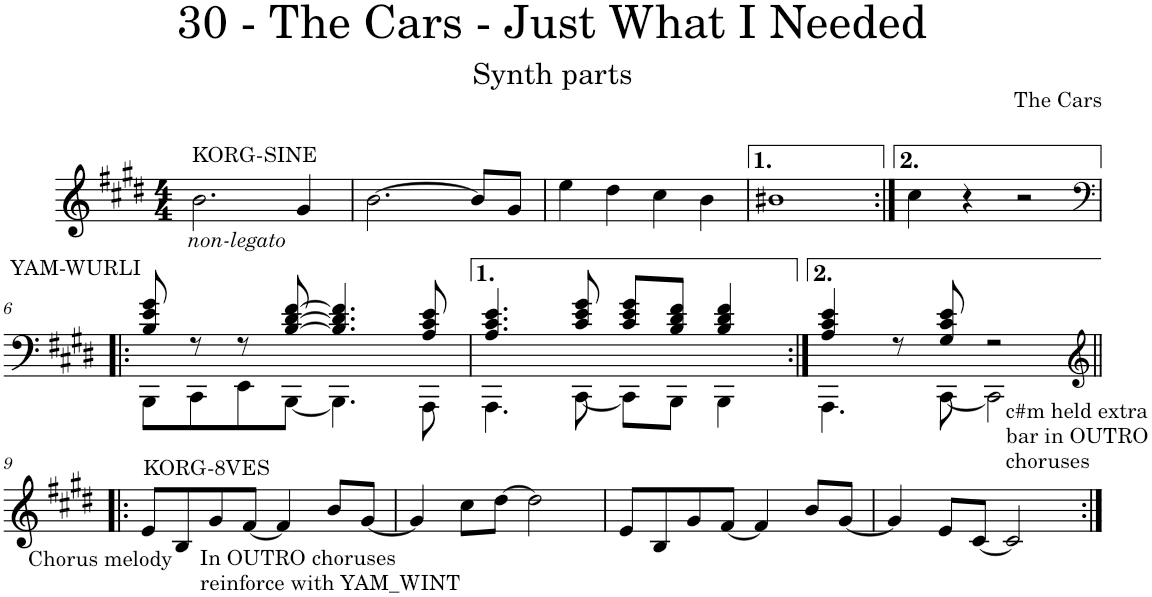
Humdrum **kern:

**kern
*part1
*staff1
*I"Piano
*I'Pno.
*clefG2
*k[f#c#g#d#]
*M4/4
=1
!LO:TX:a:t=KORG-SINE
!LO:TX:b:i:t=non-legato
2.b\
4g#/
=2
[2.b\
8b/L]
8g#/J
=3
4ee\
4dd#\
4cc#\
4b\
=4
1b#X
=5:|!
4cc#\
4r
2r
!!LO:LB:g=z
=6!|:
*clefF4
*^
!LO:TX:a:t=YAM-WURLI	!
8B/ 8e/ 8g#/	8BBB\L
8r	8CC#\
8r	8EE\
[8B/ [8d#/ [8f#/	[8BBB\J
4.B/] 4.d#/] 4.f#/]	4.BBB\]
8A/ 8c#/ 8e/	8AAA\
=7	=7
4.A/ 4.c#/ 4.e/	4.AAA\
8c#/ 8e/ 8g#/	[8CC#\
8c#/ 8e/ 8g#/L	8CC#\L]
8B/ 8d#/ 8f#/J	8BBB\J
4B/ 4d#/ 4f#/	4BBB\
=8:|!	=8:|!
4A/ 4c#/ 4e/	4.AAA\
8r	.
!LO:TX:b:t=c#m held extra	!
!LO:TX:b:t=bar in OUTRO	!
!LO:TX:b:t=choruses	!
8G#/ 8c#/ 8e/	[8CC#\
2r	2CC#\]
*v	*v
!!LO:LB:g=z
=9!|:
*clefG2
*^
!LO:TX:b:t=Chorus melody	!
!LO:TX:a:t=KORG-8VES	!
*v	*v
8e/L
8B/
!LO:TX:b:t=In OUTRO choruses
!LO:TX:b:t=reinforce with YAM_WINT
8g#/
[8f#/J
4f#/]
8b/L
[8g#/J
=10
4g#/]
8cc#\L
[8dd#\J
2dd#\]
=11
8e/L
8B/
8g#/
[8f#/J
4f#/]
8b/L
[8g#/J
=12
4g#/]
8e/L
[8c#/J
2c#/]
=:|!
*-
